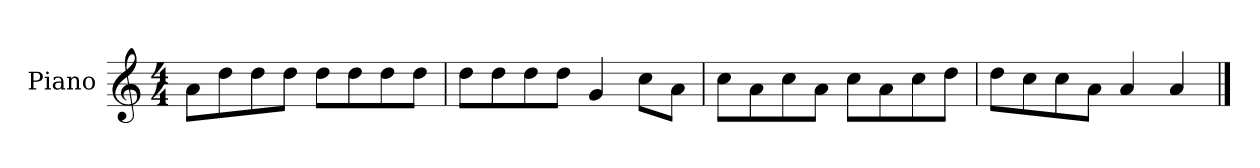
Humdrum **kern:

**kern
*part1
*staff1
*I"Piano
*I'P-no
*clefG2
*k[]
*M4/4
*MM90
=1
8a\L
8dd\
8dd\
8dd\J
8dd\L
8dd\
8dd\
8dd\J
=2
8dd\L
8dd\
8dd\
8dd\J
4g/
8cc\L
8a\J
=3
8cc\L
8a\
8cc\
8a\J
8cc\L
8a\
8cc\
8dd\J
=4
8dd\L
8cc\
8cc\
8a\J
4a/
4a/
==
*-
